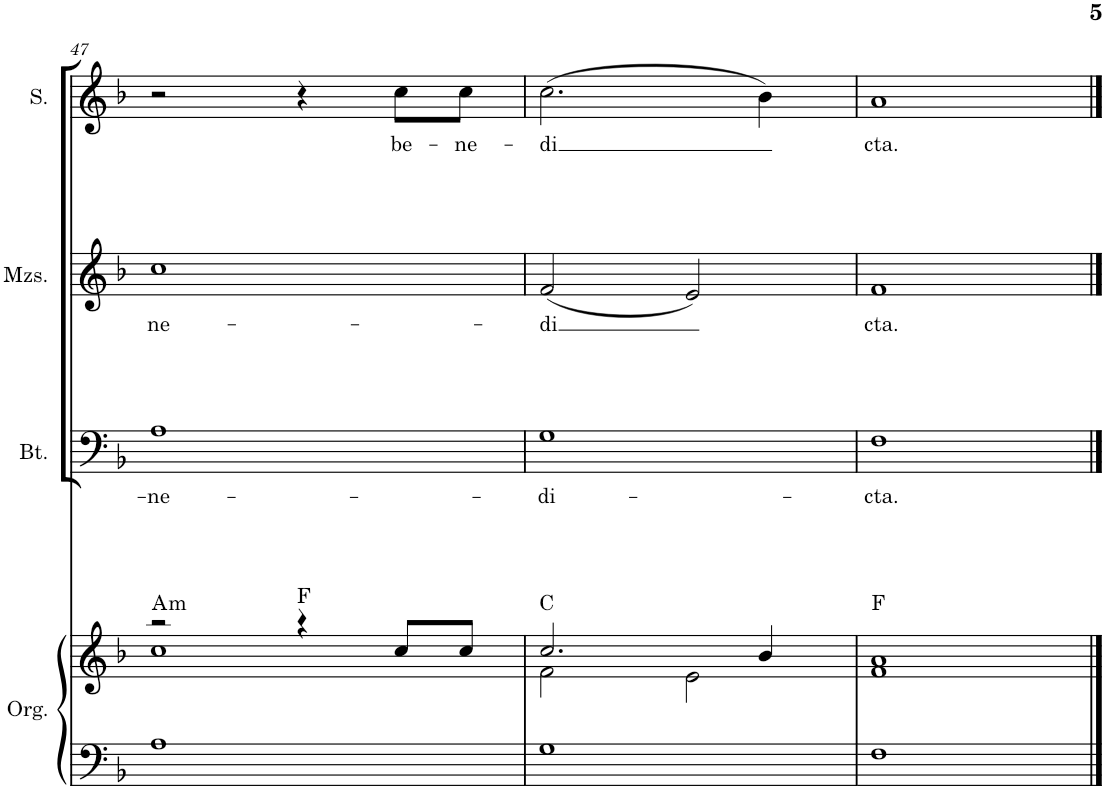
**kern	**kern	**harte	**kern	**text	**kern	**text	**kern	**text	**harte
*part4	*part4	*part4	*part3	*part3	*part2	*part2	*part1	*part1	*part1
*staff5	*staff4	*	*staff3	*staff3	*staff2	*staff2	*staff1	*staff1	*
*I"Órgano	*	*	*I"Baritono	*	*I"Mezzosoprano	*	*I"Soprano	*	*
*	*	*	*I'Bt.	*	*I'Mzs.	*	*I'S.	*	*
!!LO:PB:g=z
*clefF4	*clefG2	*	*clefF4	*	*clefG2	*	*clefG2	*	*
*k[b-]	*k[b-]	*	*k[b-]	*	*k[b-]	*	*k[b-]	*	*
*M4/4	*M4/4	*	*M4/4	*	*M4/4	*	*M4/4	*	*
=47	=47	=47	=47	=47	=47	=47	=47	=47	=47
*	*^	*	*	*	*	*	*	*	*
!	!	!	!LO:H:kt=m	!	!LO:LY:b	!	!LO:LY:b	!	!	!LO:H:kt=m
1A	2r	1cc	A:min	1A	-ne-	1cc	ne-	2r	.	A:min
.	4r	.	F:maj	.	.	.	.	4r	.	F:maj
!	!	!	!	!	!	!	!	!	!LO:LY:b	!
.	8cc/L	.	.	.	.	.	.	8cc\L	be-	.
!	!	!	!	!	!	!	!	!	!LO:LY:b	!
.	8cc/J	.	.	.	.	.	.	8cc\J	-ne-	.
=48	=48	=48	=48	=48	=48	=48	=48	=48	=48	=48
!	!	!	!	!	!LO:LY:b	!	!LO:LY:b	!	!LO:LY:b	!
1G	2.cc/	2f\	C:maj	1G	-di-	(2f/	-di	(2.cc\	-di	C:maj
.	.	2e\	.	.	.	2e/)	.	.	.	.
.	4b-/	.	.	.	.	.	.	4b-\)	.	.
=49	=49	=49	=49	=49	=49	=49	=49	=49	=49	=49
!	!	!	!	!	!LO:LY:b	!	!LO:LY:b	!	!LO:LY:b	!
1F	1a	1f	F:maj	1F	-cta.	1f	cta.	1a	cta.	F:maj
*	*v	*v	*	*	*	*	*	*	*	*
==	==	==	==	==	==	==	==	==	==
*-	*-	*-	*-	*-	*-	*-	*-	*-	*-
